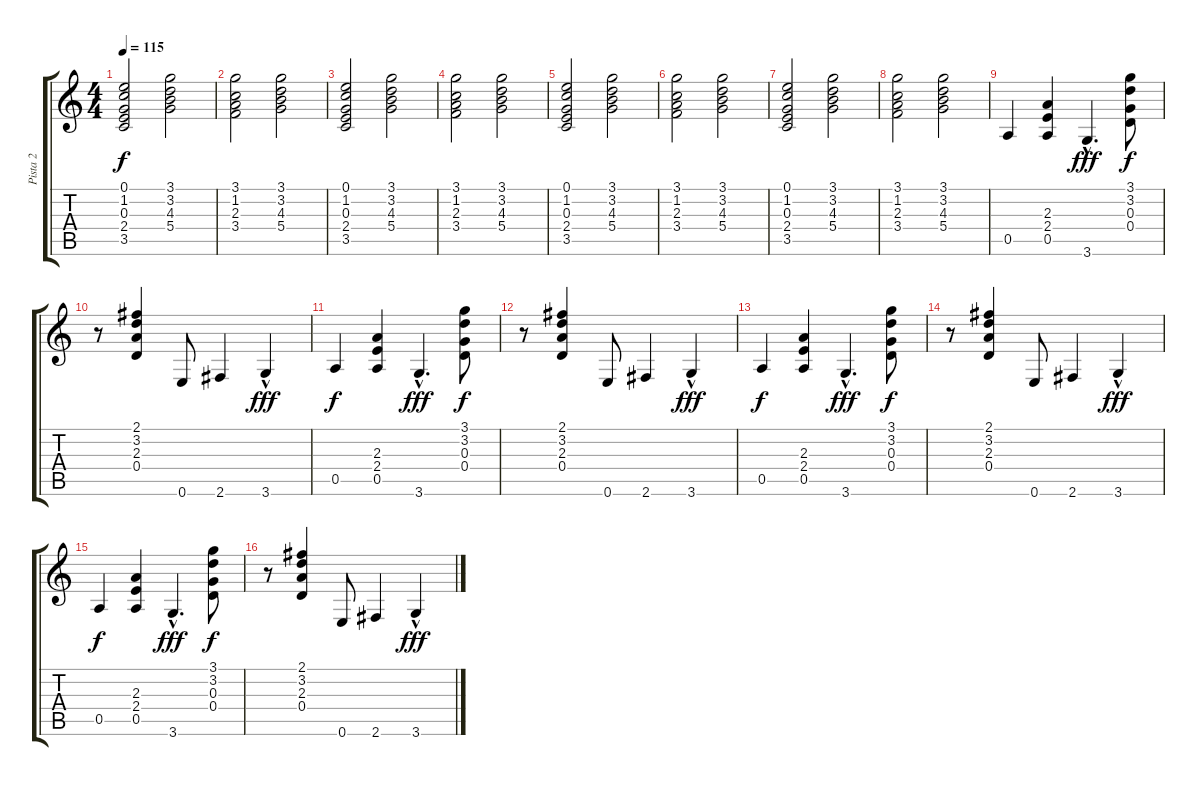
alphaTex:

\track ("Pista 2" "Pista 2") {instrument acousticguitarsteel}
\staff {score tabs}
\tuning (E4 B3 G3 D3 A2 E2) {hide}
\ts (4 4)
\tempo 115
\clef g2
\ks c
(0.1 1.2 0.3 2.4 3.5).2{dy f} (3.1 3.2 4.3 5.4).2 |
(3.1 1.2 2.3 3.4).2 (3.1 3.2 4.3 5.4).2 |
(0.1 1.2 0.3 2.4 3.5).2 (3.1 3.2 4.3 5.4).2 |
(3.1 1.2 2.3 3.4).2 (3.1 3.2 4.3 5.4).2 |
(0.1 1.2 0.3 2.4 3.5).2 (3.1 3.2 4.3 5.4).2 |
(3.1 1.2 2.3 3.4).2 (3.1 3.2 4.3 5.4).2 |
(0.1 1.2 0.3 2.4 3.5).2 (3.1 3.2 4.3 5.4).2 |
(3.1 1.2 2.3 3.4).2 (3.1 3.2 4.3 5.4).2 |
0.5.4 (2.3 2.4 0.5).4 3.6{hac}.4{d dy fff} (3.1 3.2 0.3 0.4).8{dy f} |
r.8 (2.1 3.2 2.3 0.4).4 0.6.8 2.6.4 3.6{hac}.4{dy fff} |
0.5.4{dy f} (2.3 2.4 0.5).4 3.6{hac}.4{d dy fff} (3.1 3.2 0.3 0.4).8{dy f} |
r.8 (2.1 3.2 2.3 0.4).4 0.6.8 2.6.4 3.6{hac}.4{dy fff} |
0.5.4{dy f} (2.3 2.4 0.5).4 3.6{hac}.4{d dy fff} (3.1 3.2 0.3 0.4).8{dy f} |
r.8 (2.1 3.2 2.3 0.4).4 0.6.8 2.6.4 3.6{hac}.4{dy fff} |
0.5.4{dy f} (2.3 2.4 0.5).4 3.6{hac}.4{d dy fff} (3.1 3.2 0.3 0.4).8{dy f} |
r.8 (2.1 3.2 2.3 0.4).4 0.6.8 2.6.4 3.6{hac}.4{dy fff}
